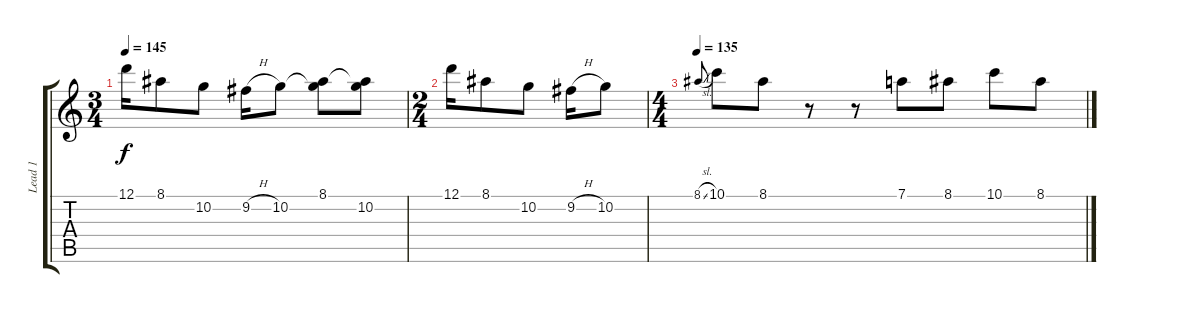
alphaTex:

\track ("Lead 1" "Lead 1") {instrument distortionguitar}
\staff {score tabs}
\tuning (D4 A3 F3 C3 G2 D2) {hide}
\ts (3 4)
\tempo 145
\clef g2
\ks c
12.1.16{dy f} 8.1.8 10.2.8 9.2{h}.16 10.2.8 (8.1 10.2{t}).8 (8.1{t} 10.2).8 |
\ts (2 4)
12.1.16 8.1.8 10.2.8 9.2{h}.16 10.2.8 |
\ts (4 4)
\tempo 135
8.1{sl}.8{gr onbeat} 10.1.8 8.1.8 r.8 r.8 7.1.8 8.1.8 10.1.8 8.1.8
